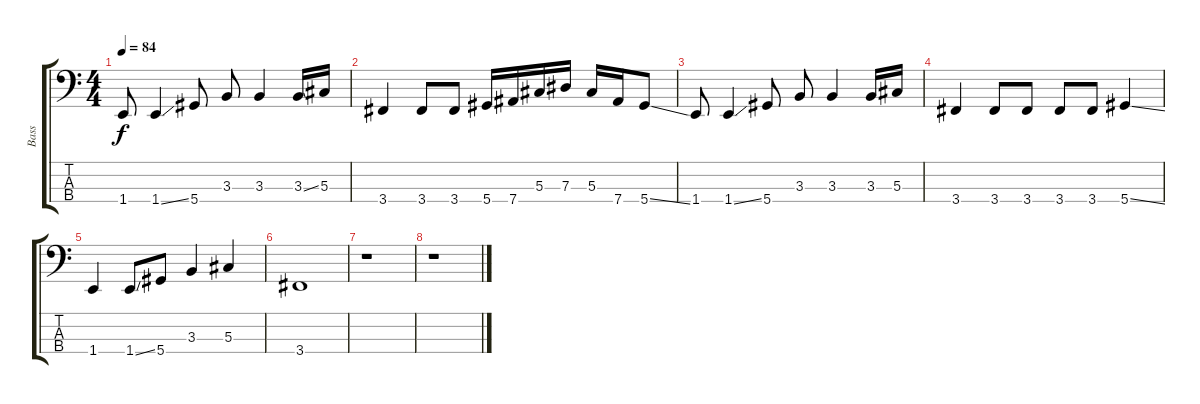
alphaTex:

\track ("Bass" "Bass") {instrument electricbasspick}
\staff {score tabs}
\tuning (Gb2 Db2 Ab1 Eb1) {hide}
\ts (4 4)
\tempo 84
\clef f4
\ks c
1.4.8{dy f} 1.4{ss}.4 5.4.8 3.3.8 3.3.4 3.3{ss}.16 5.3.16 |
3.4.4 3.4.8 3.4.8 5.4.16 7.4.16 5.3.16 7.3.16 5.3.16 7.4.16 5.4{ss}.8 |
1.4.8 1.4{ss}.4 5.4.8 3.3.8 3.3.4 3.3.16 5.3.16 |
3.4.4 3.4.8 3.4.8 3.4.8 3.4.8 5.4{ss}.4 |
1.4.4 1.4{ss}.8 5.4.8 3.3.4 5.3.4 |
3.4.1 |
r.1 |
r.1
